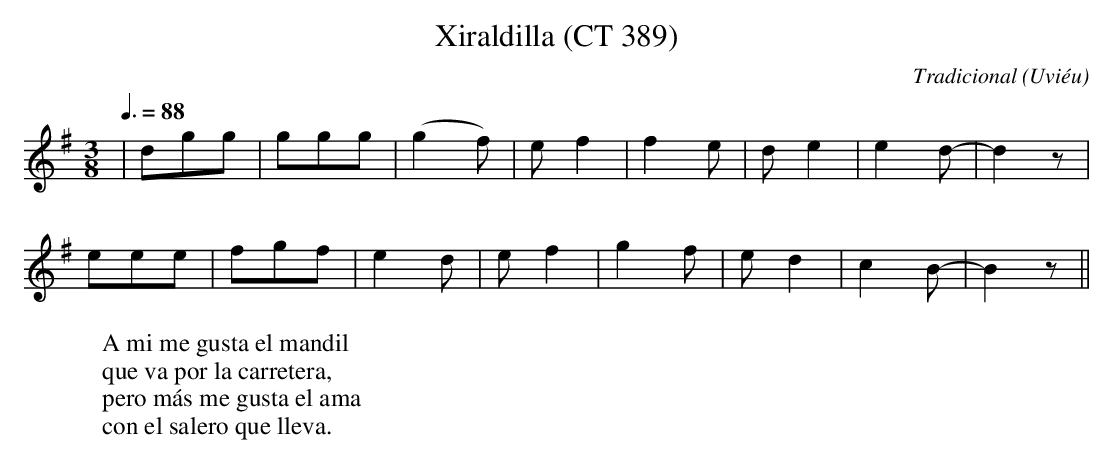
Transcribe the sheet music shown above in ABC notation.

X:1
T:Xiraldilla (CT 389)
C:Tradicional
O:Uviéu
M:3/8
L:1/8
Q:3/8=88
K:G
|dgg|ggg|(g2 f)|e f2|f2 e|d e2|e2 d-|d2 z|
eee|fgf|e2 d|e f2|g2 f|e d2|c2 B-|B2 z||
W:A mi me gusta el mandil
W:que va por la carretera,
W:pero más me gusta el ama
W:con el salero que lleva.
W:
